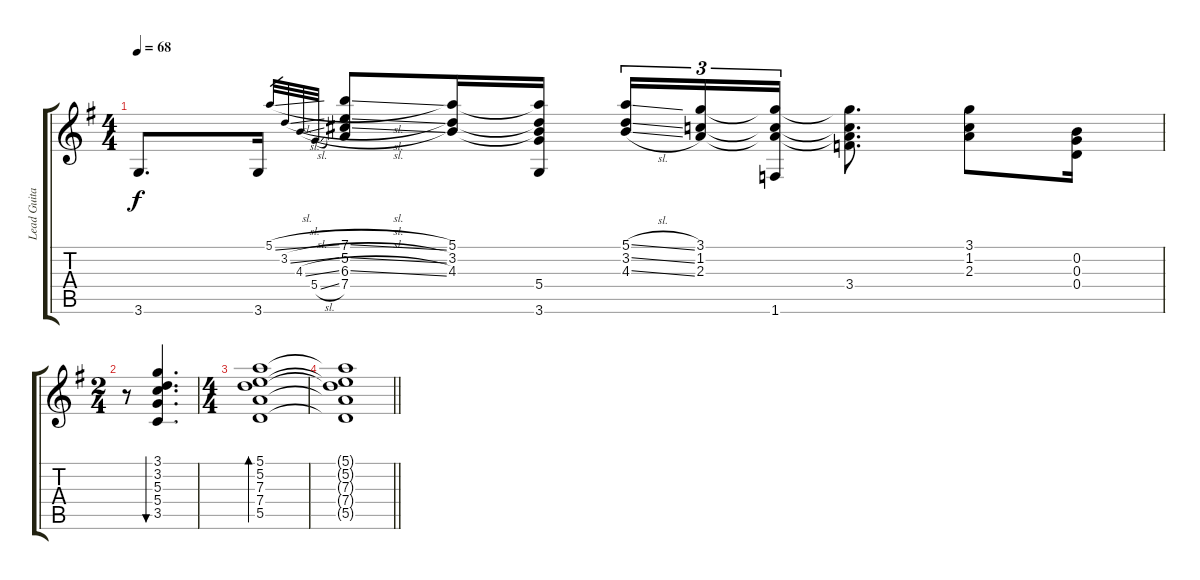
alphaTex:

\track ("Lead Guitar" "Lead Guita") {instrument overdrivenguitar}
\staff {score tabs}
\tuning (E4 B3 G3 D3 A2 E2) {hide}
\ts (4 4)
\tempo 68
\clef g2
\ks g
3.6.8{d dy f} 3.6.16 5.1{sl}.32{gr} 3.2{sl}.32{gr} 4.3{sl}.32{gr} 5.4{sl}.32{gr} (7.1{sl} 5.2{sl} 6.3{sl} 7.4).8 (5.1 3.2 4.3).16 (5.1{t} 3.2{t} 4.3{t} 5.4 3.6).16 (5.1{sl} 3.2{sl} 4.3{sl}).16{tu (3 2)} (3.1 1.2 2.3).16{tu (3 2)} (3.1{t} 1.2{t} 2.3{t} 1.6).16{tu (3 2)} (3.1{t} 1.2{t} 2.3{t} 3.4).8{d} (3.1 1.2 2.3).8 (0.2 0.3 0.4).16 |
\ts (2 4)
r.8 (3.1 3.2 5.3 5.4 3.5).4{d bu 480} |
\ts (4 4)
(5.1 5.2 7.3 7.4 5.5).1{bd 60} |
\barLineRight lightlight
(5.1{t} 5.2{t} 7.3{t} 7.4{t} 5.5{t}).1
